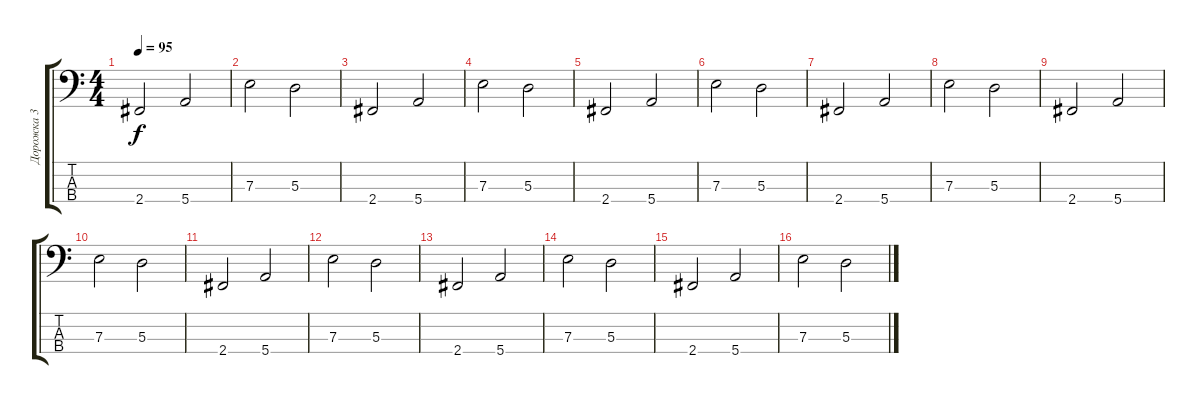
\track ("Дорожка 3" "Дорожка 3") {instrument electricbassfinger}
\staff {score tabs}
\tuning (G2 D2 A1 E1) {hide}
\ts (4 4)
\tempo 95
\clef f4
\ks c
2.4.2{dy f} 5.4.2 |
7.3.2 5.3.2 |
2.4.2 5.4.2 |
7.3.2 5.3.2 |
2.4.2 5.4.2 |
7.3.2 5.3.2 |
2.4.2 5.4.2 |
7.3.2 5.3.2 |
2.4.2 5.4.2 |
7.3.2 5.3.2 |
2.4.2 5.4.2 |
7.3.2 5.3.2 |
2.4.2 5.4.2 |
7.3.2 5.3.2 |
2.4.2 5.4.2 |
7.3.2 5.3.2
